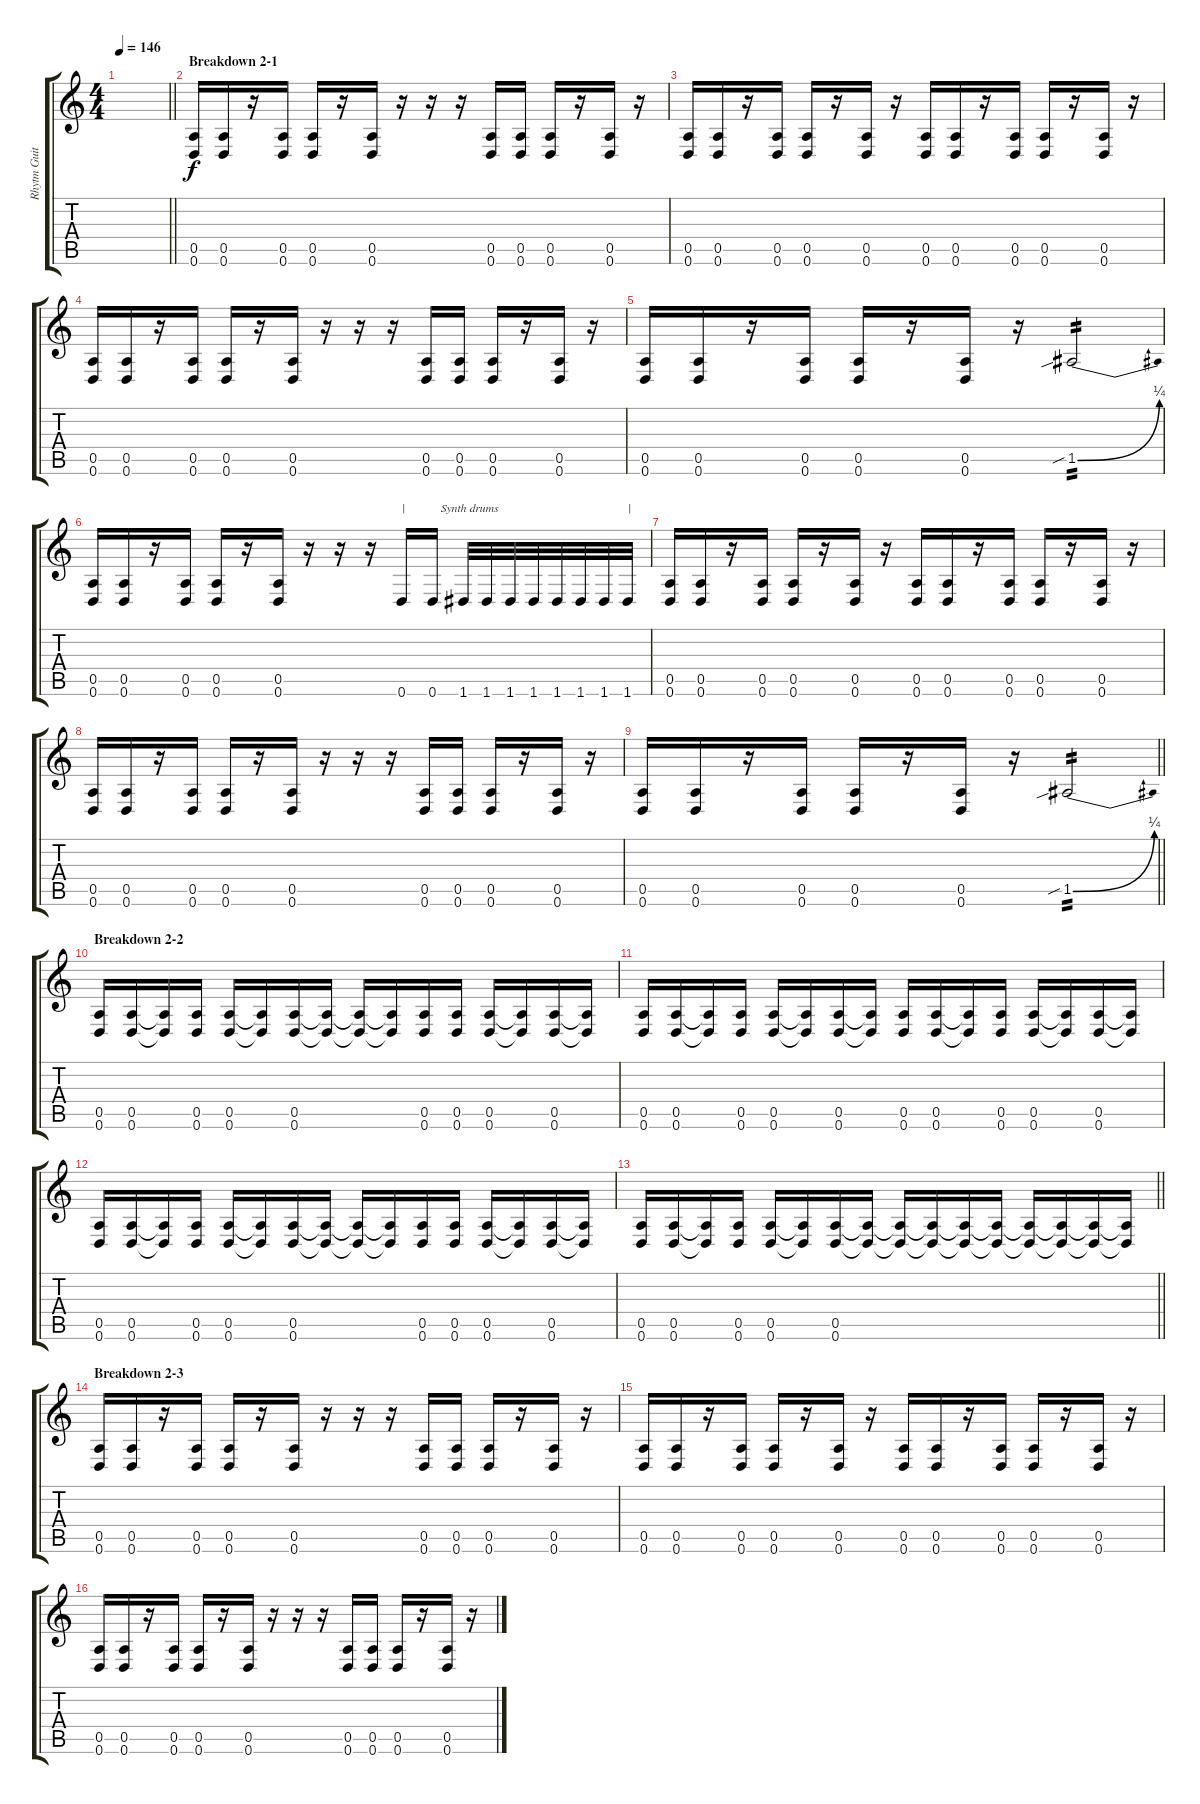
\track ("Rhytm Guitar" "Rhytm Guit") {instrument distortionguitar}
\staff {score tabs}
\tuning (E4 B3 G3 D3 A2 D2) {hide}
\ts (4 4)
\tempo 146
\clef g2
\barLineRight lightlight
\ks c
|
\section ("" "Breakdown 2-1")
(0.5 0.6).16 (0.5 0.6).16 r.16 (0.5 0.6).16 (0.5 0.6).16 r.16 (0.5 0.6).16 r.16 r.16 r.16 (0.5 0.6).16 (0.5 0.6).16 (0.5 0.6).16 r.16 (0.5 0.6).16 r.16 |
(0.5 0.6).16 (0.5 0.6).16 r.16 (0.5 0.6).16 (0.5 0.6).16 r.16 (0.5 0.6).16 r.16 (0.5 0.6).16 (0.5 0.6).16 r.16 (0.5 0.6).16 (0.5 0.6).16 r.16 (0.5 0.6).16 r.16 |
(0.5 0.6).16 (0.5 0.6).16 r.16 (0.5 0.6).16 (0.5 0.6).16 r.16 (0.5 0.6).16 r.16 r.16 r.16 (0.5 0.6).16 (0.5 0.6).16 (0.5 0.6).16 r.16 (0.5 0.6).16 r.16 |
(0.5 0.6).16 (0.5 0.6).16 r.16 (0.5 0.6).16 (0.5 0.6).16 r.16 (0.5 0.6).16 r.16 1.5{be (bend 0 0 60 1) sib}.2{tp 2} |
(0.5 0.6).16 (0.5 0.6).16 r.16 (0.5 0.6).16 (0.5 0.6).16 r.16 (0.5 0.6).16 r.16 r.16 r.16 0.6.16{txt "|            Synth drums"} 0.6.16 1.6.32 1.6.32 1.6.32 1.6.32 1.6.32 1.6.32 1.6.32 1.6.32{txt "|"} |
(0.5 0.6).16 (0.5 0.6).16 r.16 (0.5 0.6).16 (0.5 0.6).16 r.16 (0.5 0.6).16 r.16 (0.5 0.6).16 (0.5 0.6).16 r.16 (0.5 0.6).16 (0.5 0.6).16 r.16 (0.5 0.6).16 r.16 |
(0.5 0.6).16 (0.5 0.6).16 r.16 (0.5 0.6).16 (0.5 0.6).16 r.16 (0.5 0.6).16 r.16 r.16 r.16 (0.5 0.6).16 (0.5 0.6).16 (0.5 0.6).16 r.16 (0.5 0.6).16 r.16 |
\barLineRight lightlight
(0.5 0.6).16 (0.5 0.6).16 r.16 (0.5 0.6).16 (0.5 0.6).16 r.16 (0.5 0.6).16 r.16 1.5{be (bend 0 0 60 1) sib}.2{tp 2} |
\section ("" "Breakdown 2-2")
(0.5 0.6).16 (0.5 0.6).16 (0.5{t} 0.6{t}).16 (0.5 0.6).16 (0.5 0.6).16 (0.5{t} 0.6{t}).16 (0.5 0.6).16 (0.5{t} 0.6{t}).16 (0.5{t} 0.6{t}).16 (0.5{t} 0.6{t}).16 (0.5 0.6).16 (0.5 0.6).16 (0.5 0.6).16 (0.5{t} 0.6{t}).16 (0.5 0.6).16 (0.5{t} 0.6{t}).16 |
(0.5 0.6).16 (0.5 0.6).16 (0.5{t} 0.6{t}).16 (0.5 0.6).16 (0.5 0.6).16 (0.5{t} 0.6{t}).16 (0.5 0.6).16 (0.5{t} 0.6{t}).16 (0.5 0.6).16 (0.5 0.6).16 (0.5{t} 0.6{t}).16 (0.5 0.6).16 (0.5 0.6).16 (0.5{t} 0.6{t}).16 (0.5 0.6).16 (0.5{t} 0.6{t}).16 |
(0.5 0.6).16 (0.5 0.6).16 (0.5{t} 0.6{t}).16 (0.5 0.6).16 (0.5 0.6).16 (0.5{t} 0.6{t}).16 (0.5 0.6).16 (0.5{t} 0.6{t}).16 (0.5{t} 0.6{t}).16 (0.5{t} 0.6{t}).16 (0.5 0.6).16 (0.5 0.6).16 (0.5 0.6).16 (0.5{t} 0.6{t}).16 (0.5 0.6).16 (0.5{t} 0.6{t}).16 |
\barLineRight lightlight
(0.5 0.6).16 (0.5 0.6).16 (0.5{t} 0.6{t}).16 (0.5 0.6).16 (0.5 0.6).16 (0.5{t} 0.6{t}).16 (0.5 0.6).16 (0.5{t} 0.6{t}).16 (0.5{t} 0.6{t}).16 (0.5{t} 0.6{t}).16 (0.5{t} 0.6{t}).16 (0.5{t} 0.6{t}).16 (0.5{t} 0.6{t}).16 (0.5{t} 0.6{t}).16 (0.5{t} 0.6{t}).16 (0.5{t} 0.6{t}).16 |
\section ("" "Breakdown 2-3")
(0.5 0.6).16 (0.5 0.6).16 r.16 (0.5 0.6).16 (0.5 0.6).16 r.16 (0.5 0.6).16 r.16 r.16 r.16 (0.5 0.6).16 (0.5 0.6).16 (0.5 0.6).16 r.16 (0.5 0.6).16 r.16 |
(0.5 0.6).16 (0.5 0.6).16 r.16 (0.5 0.6).16 (0.5 0.6).16 r.16 (0.5 0.6).16 r.16 (0.5 0.6).16 (0.5 0.6).16 r.16 (0.5 0.6).16 (0.5 0.6).16 r.16 (0.5 0.6).16 r.16 |
(0.5 0.6).16 (0.5 0.6).16 r.16 (0.5 0.6).16 (0.5 0.6).16 r.16 (0.5 0.6).16 r.16 r.16 r.16 (0.5 0.6).16 (0.5 0.6).16 (0.5 0.6).16 r.16 (0.5 0.6).16 r.16
